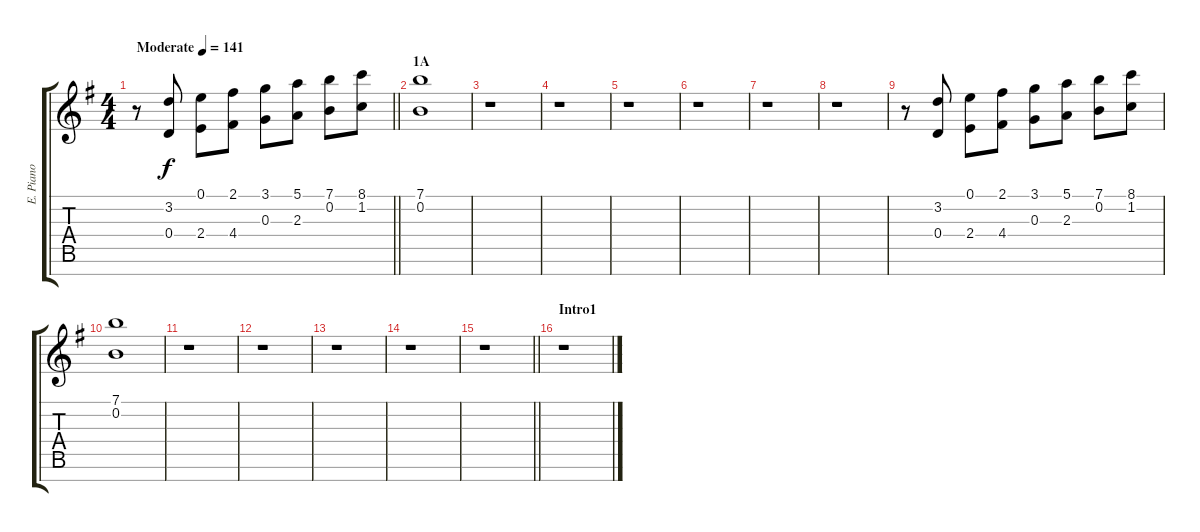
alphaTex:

\track ("E. Piano" "E. Piano") {instrument brightacousticpiano}
\staff {score tabs}
\tuning (E5 B4 G4 D4 A3 E3 B2) {hide}
\ts (4 4)
\tempo (141 "Moderate")
\clef g2
\barLineRight lightlight
\ks g
r.8{dy f instrument brightacousticpiano} (3.2 0.4).8 (0.1 2.4).8 (2.1 4.4).8 (3.1 0.3).8 (5.1 2.3).8 (7.1 0.2).8 (8.1 1.2).8 |
\section ("" "1A")
(7.1 0.2).1 |
r.1 |
r.1 |
r.1 |
r.1 |
r.1 |
r.1 |
r.8 (3.2 0.4).8 (0.1 2.4).8 (2.1 4.4).8 (3.1 0.3).8 (5.1 2.3).8 (7.1 0.2).8 (8.1 1.2).8 |
(7.1 0.2).1 |
r.1 |
r.1 |
r.1 |
r.1 |
\barLineRight lightlight
r.1 |
\section ("" "Intro1")
r.1
